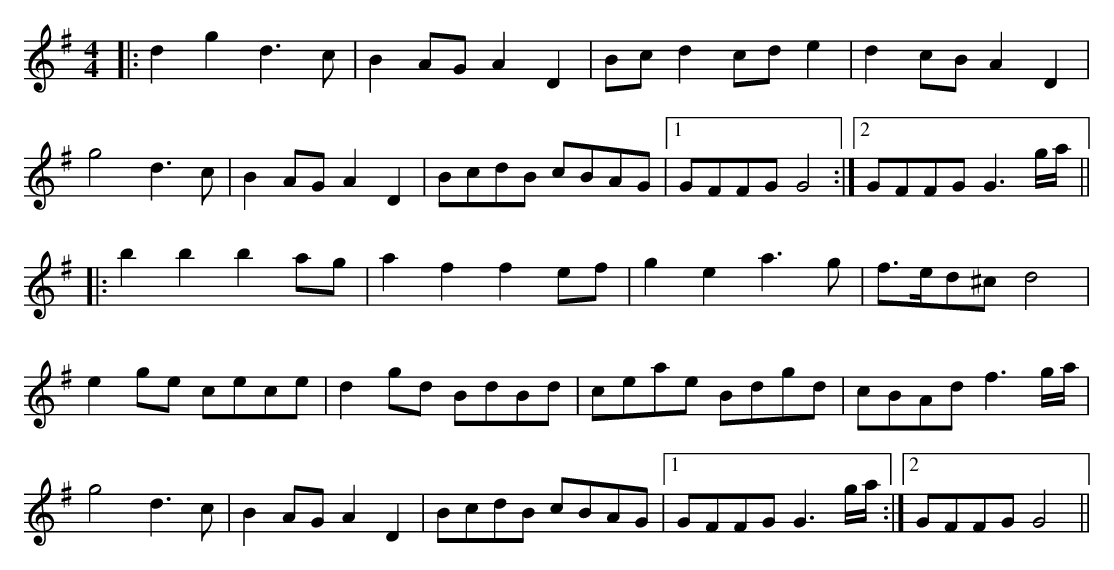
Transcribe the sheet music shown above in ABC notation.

X:1
M:4/4
K:G
|:d2 g2 d3c|B2 AG A2 D2|Bc d2 cd e2|d2 cB A2 D2|
g4 d3c|B2 AG A2 D2|BcdB cBAG|1 GFFG G4:|2 GFFG G3g/a/||
|:b2 b2 b2 ag|a2 f2 f2 ef|g2 e2 a3g|f>ed^c d4|
e2 ge cece|d2 gd BdBd|ceae Bdgd|cBAd f3g/a/|
g4 d3c|B2 AG A2 D2|BcdB cBAG|1 GFFG G3g/a/:|2 GFFG G4||
